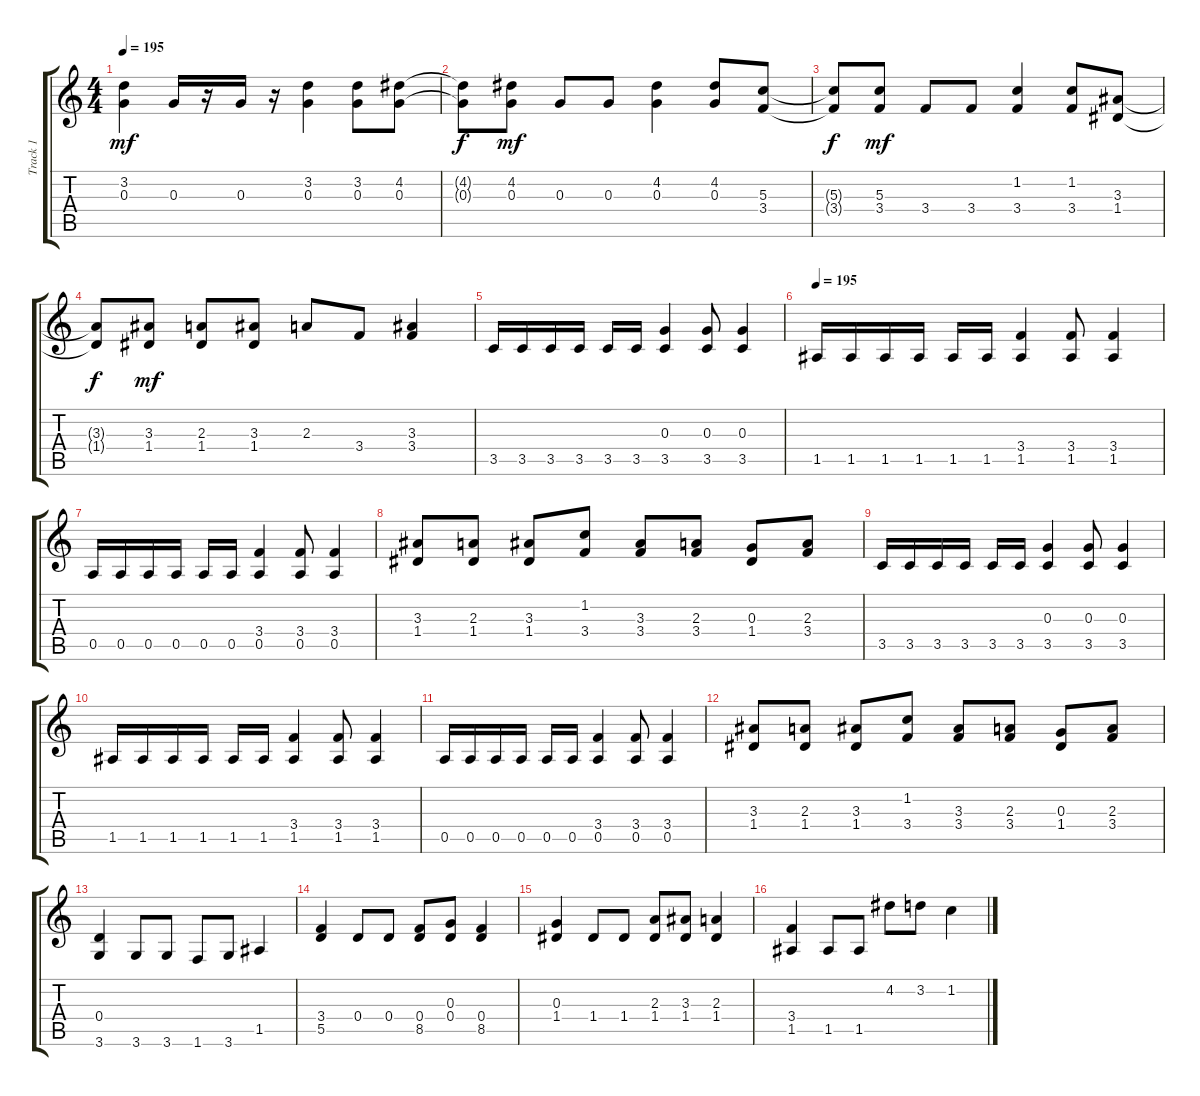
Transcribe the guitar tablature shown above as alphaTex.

\track ("Track 1" "Track 1") {instrument distortionguitar}
\staff {score tabs}
\tuning (E4 B3 G3 D3 A2 E2) {hide}
\ts (4 4)
\tempo 195
\clef g2
\ks c
(3.2 0.3).4{dy mf} 0.3.16 r.16 0.3.16 r.16 (3.2 0.3).4 (3.2 0.3).8 (4.2 0.3).8 |
(4.2{t} 0.3{t}).8{dy f} (4.2 0.3).8{dy mf} 0.3.8 0.3.8 (4.2 0.3).4 (4.2 0.3).8 (5.3 3.4).8 |
(5.3{t} 3.4{t}).8{dy f} (5.3 3.4).8{dy mf} 3.4.8 3.4.8 (1.2 3.4).4 (1.2 3.4).8 (3.3 1.4).8 |
(3.3{t} 1.4{t}).8{dy f} (3.3 1.4).8{dy mf} (2.3 1.4).8 (3.3 1.4).8 2.3.8 3.4.8 (3.3 3.4).4 |
3.5.16 3.5.16 3.5.16 3.5.16 3.5.16 3.5.16 (0.3 3.5).4 (0.3 3.5).8 (0.3 3.5).4 |
\tempo 195
1.5.16 1.5.16 1.5.16 1.5.16 1.5.16 1.5.16 (3.4 1.5).4 (3.4 1.5).8 (3.4 1.5).4 |
0.5.16 0.5.16 0.5.16 0.5.16 0.5.16 0.5.16 (3.4 0.5).4 (3.4 0.5).8 (3.4 0.5).4 |
(3.3 1.4).8 (2.3 1.4).8 (3.3 1.4).8 (1.2 3.4).8 (3.3 3.4).8 (2.3 3.4).8 (0.3 1.4).8 (2.3 3.4).8 |
3.5.16 3.5.16 3.5.16 3.5.16 3.5.16 3.5.16 (0.3 3.5).4 (0.3 3.5).8 (0.3 3.5).4 |
1.5.16 1.5.16 1.5.16 1.5.16 1.5.16 1.5.16 (3.4 1.5).4 (3.4 1.5).8 (3.4 1.5).4 |
0.5.16 0.5.16 0.5.16 0.5.16 0.5.16 0.5.16 (3.4 0.5).4 (3.4 0.5).8 (3.4 0.5).4 |
(3.3 1.4).8 (2.3 1.4).8 (3.3 1.4).8 (1.2 3.4).8 (3.3 3.4).8 (2.3 3.4).8 (0.3 1.4).8 (2.3 3.4).8 |
(0.4 3.6).4 3.6.8 3.6.8 1.6.8 3.6.8 1.5.4 |
(3.4 5.5).4 0.4.8 0.4.8 (0.4 8.5).8 (0.3 0.4).8 (0.4 8.5).4 |
(0.3 1.4).4 1.4.8 1.4.8 (2.3 1.4).8 (3.3 1.4).8 (2.3 1.4).4 |
(3.4 1.5).4 1.5.8 1.5.8 4.2.8 3.2.8 1.2.4
